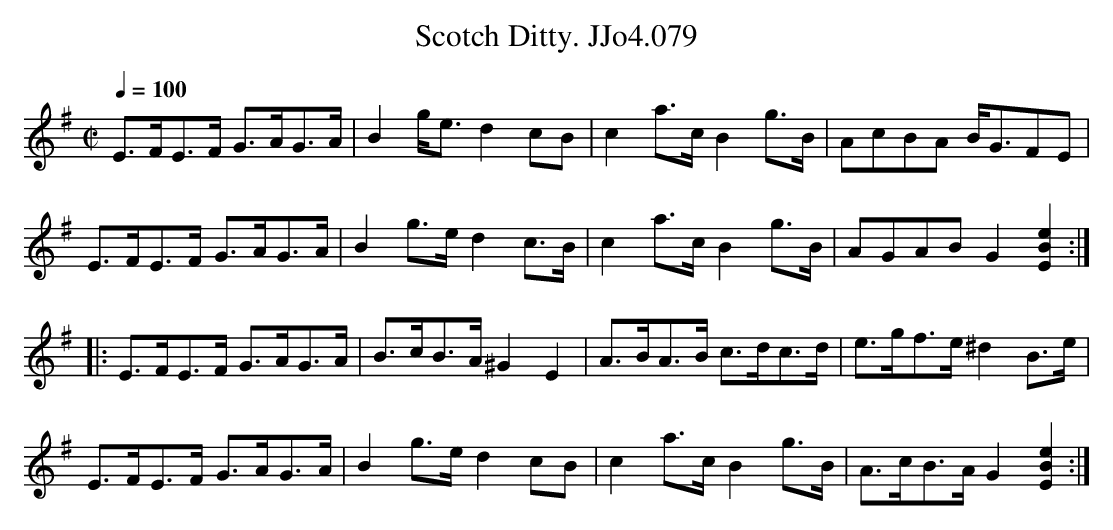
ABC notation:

X:1
T:Scotch Ditty. JJo4.079
M:C|
L:1/8
Q:1/4=100
K:Em
E>FE>F G>AG>A|B2g<ed2cB|c2a>cB2g>B|AcBA B<GFE|
E>FE>F G>AG>A|B2g>ed2c>B|c2a>cB2g>B|AGABG2[e2B2E2]:|
|:E>FE>F G>AG>A|B>cB>A^G2E2|A>BA>B c>dc>d|e>gf>e^d2B>e|
E>FE>F G>AG>A|B2g>ed2cB|c2a>cB2g>B|A>cB>AG2[e2B2E2]:|
